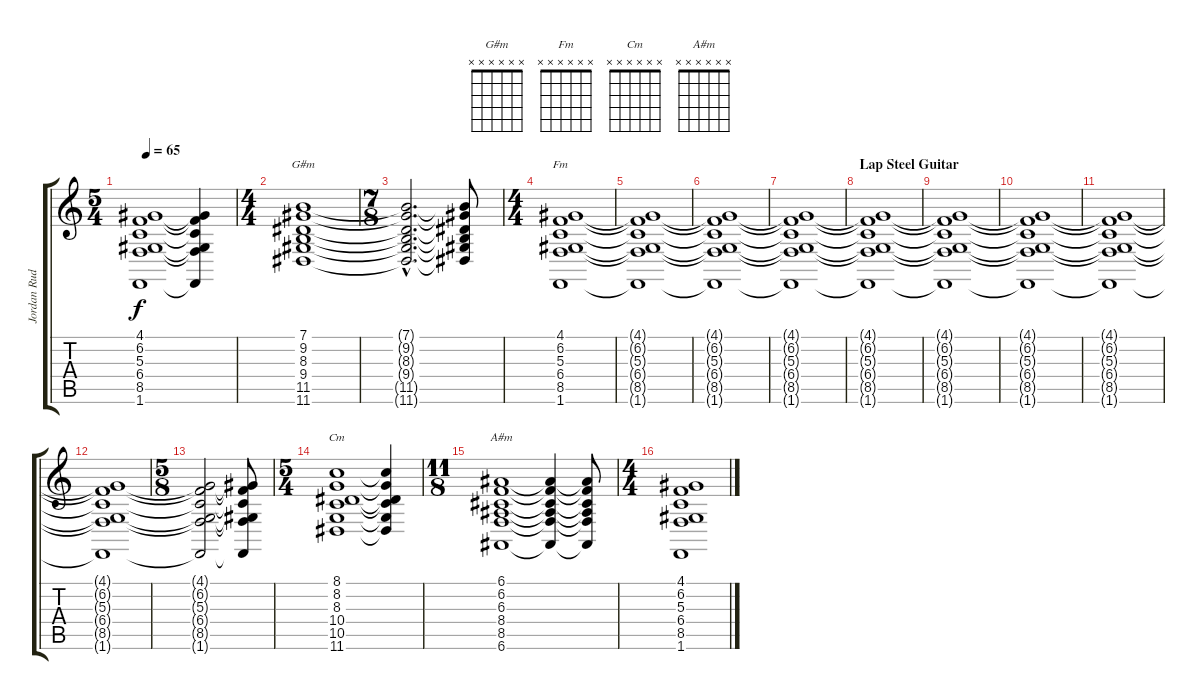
\track ("Jordan Rudess" "Jordan Rud") {instrument acousticgrandpiano}
\staff {score tabs}
\tuning (E4 B3 G3 D3 A2 E2) {hide}
\chord ("G#m" x x x x x x)
\chord ("Fm" x x x x x x)
\chord ("Cm" x x x x x x)
\chord ("A#m" x x x x x x)
\ts (5 4)
\tempo 65
\clef g2
\ks c
(4.1{t} 6.2{t} 5.3{t} 6.4{t} 8.5{t} 1.6{t}).1{dy f} (4.1{t} 6.2{t} 5.3{t} 6.4{t} 8.5{t} 1.6{t}).4 |
\ts (4 4)
(7.1 9.2 8.3 9.4 11.5 11.6).1{ch "G#m"} |
\ts (7 8)
(7.1{hac t} 9.2{hac t} 8.3{hac t} 9.4{hac t} 11.5{hac t} 11.6{hac t}).2{d} (7.1{t} 9.2{t} 8.3{t} 9.4{t} 11.5{t} 11.6{t}).8 |
\ts (4 4)
(4.1 6.2 5.3 6.4 8.5 1.6).1{ch "Fm"} |
(4.1{t} 6.2{t} 5.3{t} 6.4{t} 8.5{t} 1.6{t}).1 |
(4.1{t} 6.2{t} 5.3{t} 6.4{t} 8.5{t} 1.6{t}).1 |
(4.1{t} 6.2{t} 5.3{t} 6.4{t} 8.5{t} 1.6{t}).1 |
\section ("" "Lap Steel Guitar")
(4.1{t} 6.2{t} 5.3{t} 6.4{t} 8.5{t} 1.6{t}).1 |
(4.1{t} 6.2{t} 5.3{t} 6.4{t} 8.5{t} 1.6{t}).1 |
(4.1{t} 6.2{t} 5.3{t} 6.4{t} 8.5{t} 1.6{t}).1 |
(4.1{t} 6.2{t} 5.3{t} 6.4{t} 8.5{t} 1.6{t}).1 |
(4.1{t} 6.2{t} 5.3{t} 6.4{t} 8.5{t} 1.6{t}).1 |
\ts (5 8)
(4.1{t} 6.2{t} 5.3{t} 6.4{t} 8.5{t} 1.6{t}).2 (4.1{t} 6.2{t} 5.3{t} 6.4{t} 8.5{t} 1.6{t}).8 |
\ts (5 4)
(8.1 8.2 8.3 10.4 10.5 11.6).1{ch "Cm"} (8.1{t} 8.2{t} 8.3{t} 10.4{t} 10.5{t} 11.6{t}).4 |
\ts (11 8)
(6.1 6.2 6.3 8.4 8.5 6.6).1{ch "A#m"} (6.1{t} 6.2{t} 6.3{t} 8.4{t} 8.5{t} 6.6{t}).4 (6.1{t} 6.2{t} 6.3{t} 8.4{t} 8.5{t} 6.6{t}).8 |
\ts (4 4)
(4.1 6.2 5.3 6.4 8.5 1.6).1
